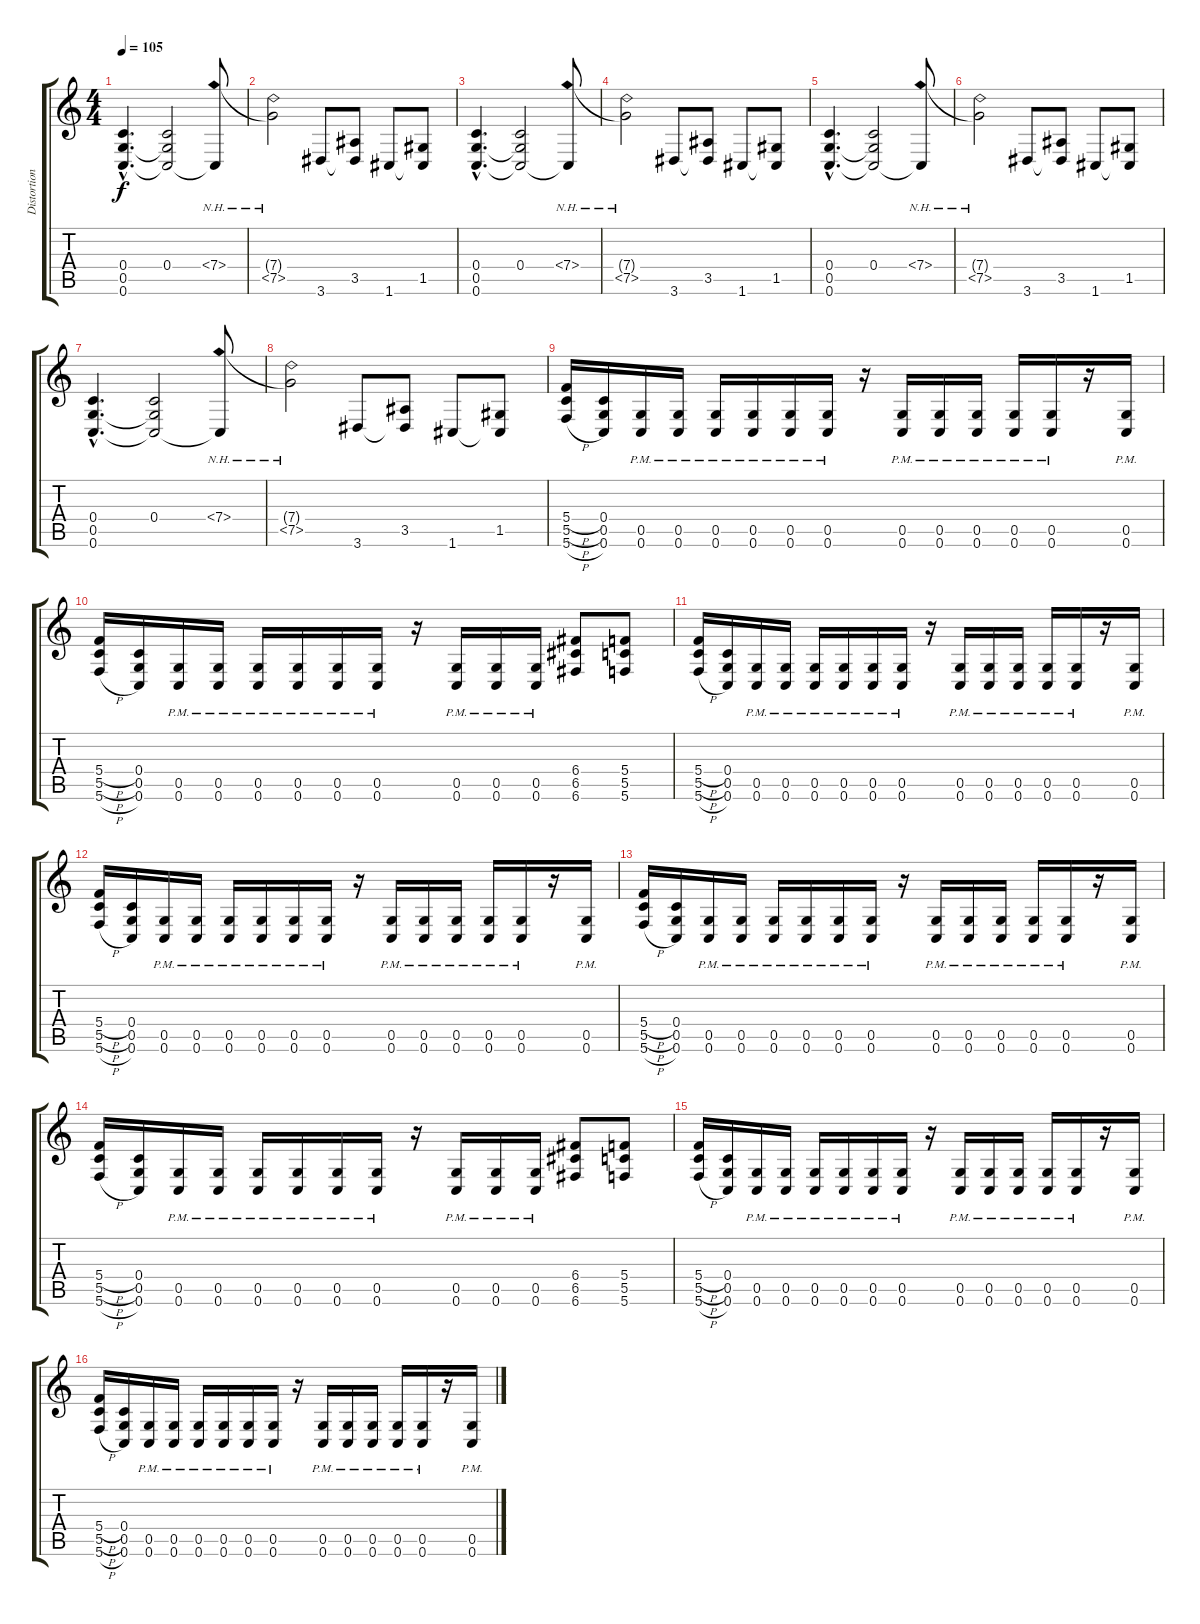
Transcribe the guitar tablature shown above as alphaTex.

\track ("Distortion Guitar" "Distortion") {instrument distortionguitar}
\staff {score tabs}
\tuning (D4 A3 F3 C3 G2 C2) {hide}
\ts (4 4)
\tempo 105
\clef g2
\ks c
(0.4{hac} 0.5{hac} 0.6{hac}).4{d dy f} (0.4 0.5{t} 0.6{t}).2 (7.4{nh} 0.6{t}).8 |
(7.4{t} 7.5{nh}).2 3.6.8 (3.5 3.6{t}).8 1.6.8 (1.5 1.6{t}).8 |
(0.4{hac} 0.5{hac} 0.6{hac}).4{d} (0.4 0.5{t} 0.6{t}).2 (7.4{nh} 0.6{t}).8 |
(7.4{t} 7.5{nh}).2 3.6.8 (3.5 3.6{t}).8 1.6.8 (1.5 1.6{t}).8 |
(0.4{hac} 0.5{hac} 0.6{hac}).4{d} (0.4 0.5{t} 0.6{t}).2 (7.4{nh} 0.6{t}).8 |
(7.4{t} 7.5{nh}).2 3.6.8 (3.5 3.6{t}).8 1.6.8 (1.5 1.6{t}).8 |
(0.4{hac} 0.5{hac} 0.6{hac}).4{d} (0.4 0.5{t} 0.6{t}).2 (7.4{nh} 0.6{t}).8 |
(7.4{t} 7.5{nh}).2 3.6.8 (3.5 3.6{t}).8 1.6.8 (1.5 1.6{t}).8 |
(5.4{h} 5.5{h} 5.6{h}).16 (0.4 0.5 0.6).16 (0.5{pm} 0.6{pm}).16 (0.5{pm} 0.6{pm}).16 (0.5{pm} 0.6{pm}).16 (0.5{pm} 0.6{pm}).16 (0.5{pm} 0.6{pm}).16 (0.5{pm} 0.6{pm}).16 r.16 (0.5{pm} 0.6{pm}).16 (0.5{pm} 0.6{pm}).16 (0.5{pm} 0.6{pm}).16 (0.5{pm} 0.6{pm}).16 (0.5{pm} 0.6{pm}).16 r.16 (0.5{pm} 0.6{pm}).16 |
(5.4{h} 5.5{h} 5.6{h}).16 (0.4 0.5 0.6).16 (0.5{pm} 0.6{pm}).16 (0.5{pm} 0.6{pm}).16 (0.5{pm} 0.6{pm}).16 (0.5{pm} 0.6{pm}).16 (0.5{pm} 0.6{pm}).16 (0.5{pm} 0.6{pm}).16 r.16 (0.5{pm} 0.6{pm}).16 (0.5{pm} 0.6{pm}).16 (0.5{pm} 0.6{pm}).16 (6.4 6.5 6.6).8 (5.4 5.5 5.6).8 |
(5.4{h} 5.5{h} 5.6{h}).16 (0.4 0.5 0.6).16 (0.5{pm} 0.6{pm}).16 (0.5{pm} 0.6{pm}).16 (0.5{pm} 0.6{pm}).16 (0.5{pm} 0.6{pm}).16 (0.5{pm} 0.6{pm}).16 (0.5{pm} 0.6{pm}).16 r.16 (0.5{pm} 0.6{pm}).16 (0.5{pm} 0.6{pm}).16 (0.5{pm} 0.6{pm}).16 (0.5{pm} 0.6{pm}).16 (0.5{pm} 0.6{pm}).16 r.16 (0.5{pm} 0.6{pm}).16 |
(5.4{h} 5.5{h} 5.6{h}).16 (0.4 0.5 0.6).16 (0.5{pm} 0.6{pm}).16 (0.5{pm} 0.6{pm}).16 (0.5{pm} 0.6{pm}).16 (0.5{pm} 0.6{pm}).16 (0.5{pm} 0.6{pm}).16 (0.5{pm} 0.6{pm}).16 r.16 (0.5{pm} 0.6{pm}).16 (0.5{pm} 0.6{pm}).16 (0.5{pm} 0.6{pm}).16 (0.5{pm} 0.6{pm}).16 (0.5{pm} 0.6{pm}).16 r.16 (0.5{pm} 0.6{pm}).16 |
(5.4{h} 5.5{h} 5.6{h}).16 (0.4 0.5 0.6).16 (0.5{pm} 0.6{pm}).16 (0.5{pm} 0.6{pm}).16 (0.5{pm} 0.6{pm}).16 (0.5{pm} 0.6{pm}).16 (0.5{pm} 0.6{pm}).16 (0.5{pm} 0.6{pm}).16 r.16 (0.5{pm} 0.6{pm}).16 (0.5{pm} 0.6{pm}).16 (0.5{pm} 0.6{pm}).16 (0.5{pm} 0.6{pm}).16 (0.5{pm} 0.6{pm}).16 r.16 (0.5{pm} 0.6{pm}).16 |
(5.4{h} 5.5{h} 5.6{h}).16 (0.4 0.5 0.6).16 (0.5{pm} 0.6{pm}).16 (0.5{pm} 0.6{pm}).16 (0.5{pm} 0.6{pm}).16 (0.5{pm} 0.6{pm}).16 (0.5{pm} 0.6{pm}).16 (0.5{pm} 0.6{pm}).16 r.16 (0.5{pm} 0.6{pm}).16 (0.5{pm} 0.6{pm}).16 (0.5{pm} 0.6{pm}).16 (6.4 6.5 6.6).8 (5.4 5.5 5.6).8 |
(5.4{h} 5.5{h} 5.6{h}).16 (0.4 0.5 0.6).16 (0.5{pm} 0.6{pm}).16 (0.5{pm} 0.6{pm}).16 (0.5{pm} 0.6{pm}).16 (0.5{pm} 0.6{pm}).16 (0.5{pm} 0.6{pm}).16 (0.5{pm} 0.6{pm}).16 r.16 (0.5{pm} 0.6{pm}).16 (0.5{pm} 0.6{pm}).16 (0.5{pm} 0.6{pm}).16 (0.5{pm} 0.6{pm}).16 (0.5{pm} 0.6{pm}).16 r.16 (0.5{pm} 0.6{pm}).16 |
(5.4{h} 5.5{h} 5.6{h}).16 (0.4 0.5 0.6).16 (0.5{pm} 0.6{pm}).16 (0.5{pm} 0.6{pm}).16 (0.5{pm} 0.6{pm}).16 (0.5{pm} 0.6{pm}).16 (0.5{pm} 0.6{pm}).16 (0.5{pm} 0.6{pm}).16 r.16 (0.5{pm} 0.6{pm}).16 (0.5{pm} 0.6{pm}).16 (0.5{pm} 0.6{pm}).16 (0.5{pm} 0.6{pm}).16 (0.5{pm} 0.6{pm}).16 r.16 (0.5{pm} 0.6{pm}).16
